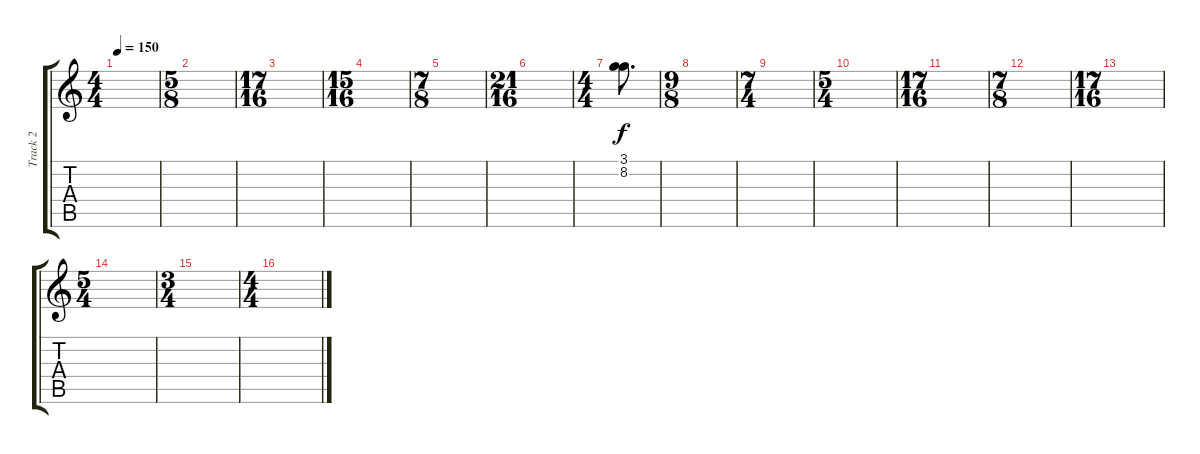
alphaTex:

\track ("Track 2" "Track 2") {instrument distortionguitar}
\staff {score tabs}
\tuning (E4 B3 G3 D3 A2 E2) {hide}
\ts (4 4)
\tempo 150
\clef g2
\ks c
|
\ts (5 8)
|
\ts (17 16)
|
\ts (15 16)
|
\ts (7 8)
|
\ts (21 16)
|
\ts (4 4)
(3.1 8.2).8{d dy f} |
\ts (9 8)
|
\ts (7 4)
|
\ts (5 4)
|
\ts (17 16)
|
\ts (7 8)
|
\ts (17 16)
|
\ts (5 4)
|
\ts (3 4)
|
\ts (4 4)
